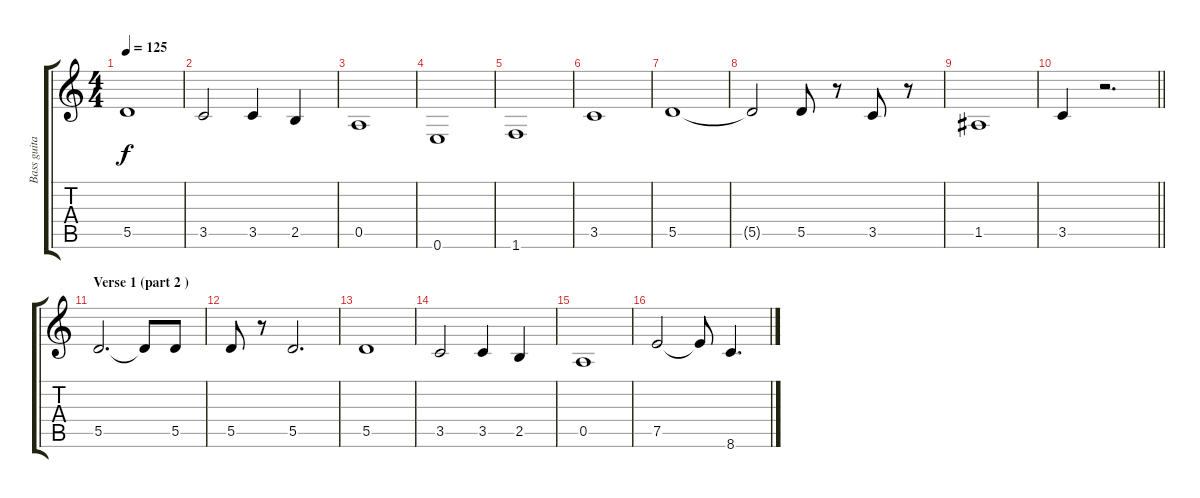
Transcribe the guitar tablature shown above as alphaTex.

\track ("Bass guitar" "Bass guita") {instrument electricbassfinger}
\staff {score tabs}
\tuning (E4 B3 G3 D3 A2 E2) {hide}
\ts (4 4)
\tempo 125
\clef g2
\ks c
5.5.1{dy f} |
3.5.2 3.5.4 2.5.4 |
0.5.1 |
0.6.1 |
1.6.1 |
3.5.1 |
5.5.1 |
5.5{t}.2 5.5.8 r.8 3.5.8 r.8 |
1.5.1 |
\barLineRight lightlight
3.5.4 r.2{d} |
\section ("" "Verse 1 (part 2 )")
5.5.2{d} 5.5{t}.8 5.5.8 |
5.5.8 r.8 5.5.2{d} |
5.5.1 |
3.5.2 3.5.4 2.5.4 |
0.5.1 |
7.5.2 7.5{t}.8 8.6{h}.4{d}
